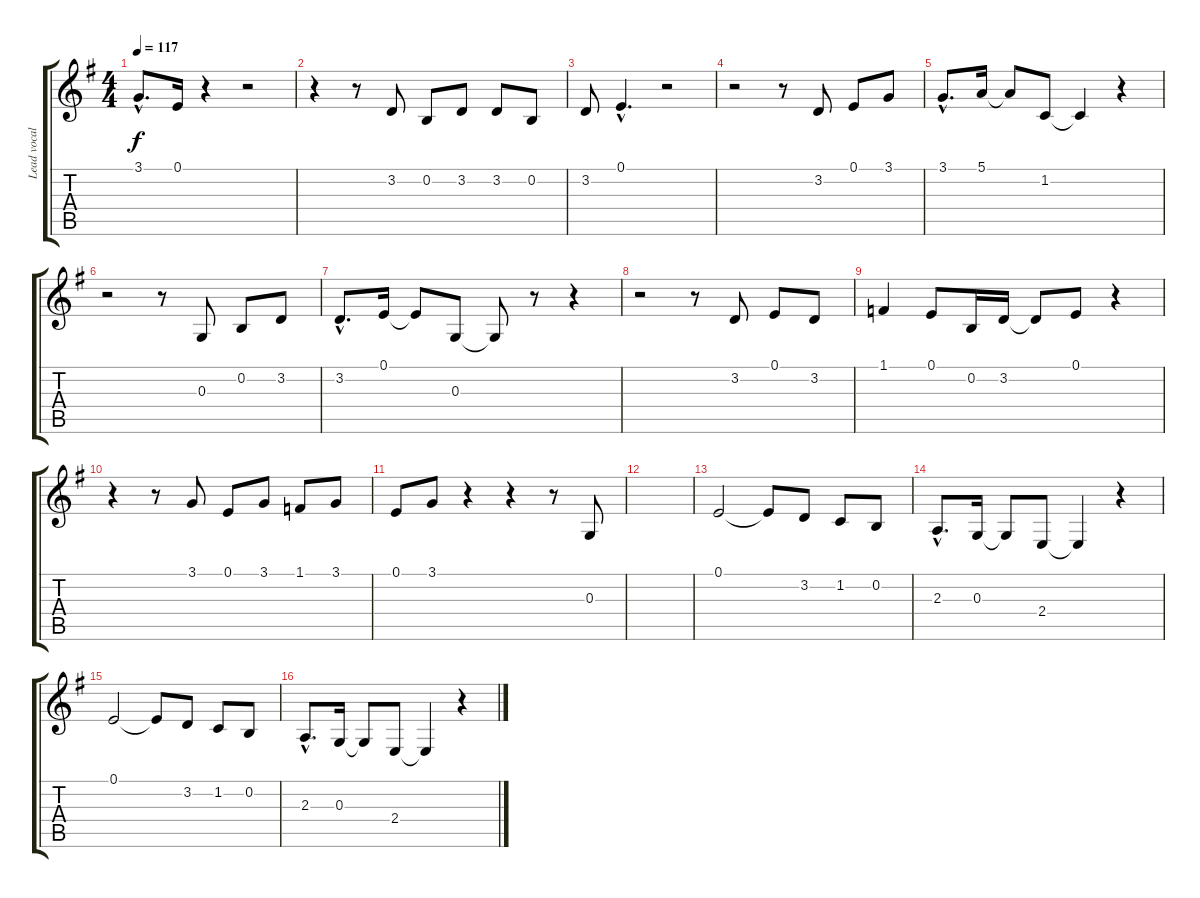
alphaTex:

\track ("Lead vocal" "Lead vocal") {instrument altosax}
\staff {score tabs}
\tuning (E4 B3 G3 D3 A2 E2) {hide}
\ts (4 4)
\tempo 117
\clef g2
\ks g
3.1{hac}.8{d dy f} 0.1.16 r.4 r.2 |
r.4 r.8 3.2.8 0.2.8 3.2.8 3.2.8 0.2.8 |
3.2.8 0.1{hac}.4{d} r.2 |
r.2 r.8 3.2.8 0.1.8 3.1.8 |
3.1{hac}.8{d} 5.1.16 5.1{t}.8 1.2.8 1.2{t}.4 r.4 |
r.2 r.8 0.3.8 0.2.8 3.2.8 |
3.2{hac}.8{d} 0.1.16 0.1{t}.8 0.3.8 0.3{t}.8 r.8 r.4 |
r.2 r.8 3.2.8 0.1.8 3.2.8 |
1.1.4 0.1.8 0.2.16 3.2.16 3.2{t}.8 0.1.8 r.4 |
r.4 r.8 3.1.8 0.1.8 3.1.8 1.1.8 3.1.8 |
0.1.8 3.1.8 r.4 r.4 r.8 0.3.8 |
|
0.1.2 0.1{t}.8 3.2.8 1.2.8 0.2.8 |
2.3{hac}.8{d} 0.3.16 0.3{t}.8 2.4.8 2.4{t}.4 r.4 |
0.1.2 0.1{t}.8 3.2.8 1.2.8 0.2.8 |
2.3{hac}.8{d} 0.3.16 0.3{t}.8 2.4.8 2.4{t}.4 r.4
